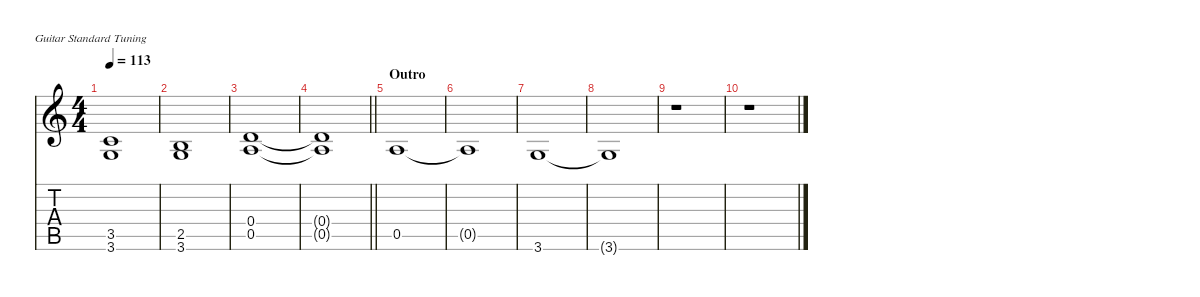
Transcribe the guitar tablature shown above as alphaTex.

\defaultSystemsLayout 4
\hideDynamics
\bracketExtendMode nobrackets
\singleTrackTrackNamePolicy hidden
\multiTrackTrackNamePolicy hidden
\firstSystemTrackNameMode fullname
\firstSystemTrackNameOrientation horizontal
\otherSystemsTrackNameOrientation horizontal
\track ("Guitar (harm. dist.)" "dist.guit.") {instrument distortionguitar}
\staff {score tabs}
\tuning (E4 B3 G3 D3 A2 E2)
\ts (4 4)
\tempo 113
\clef g2
\ks c
(3.5 3.6).1{dy ff beam Up} |
(2.5 3.6).1{beam Up} |
(0.4 0.5).1{beam Up} |
\barLineRight lightlight
(0.4{t} 0.5{t}).1{dy f beam Up} |
\section ("" "Outro")
0.5.1{dy mf beam Up} |
0.5{t}.1{dy f beam Up} |
3.6.1{dy mf beam Up} |
3.6{t}.1{dy f beam Up} |
r.1{beam Down} |
r.1{beam Down}
